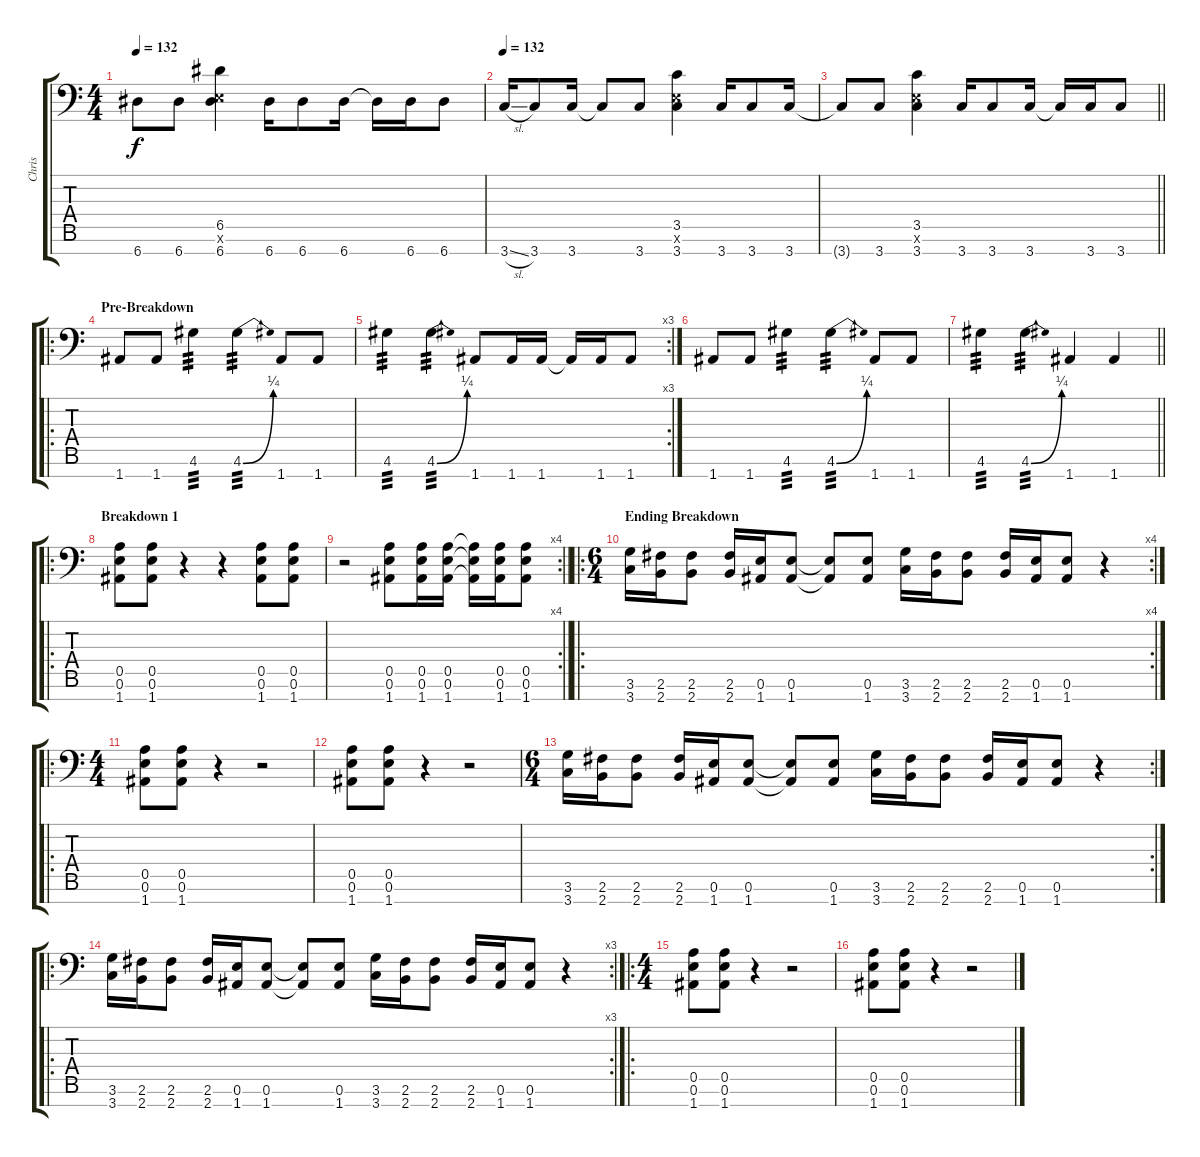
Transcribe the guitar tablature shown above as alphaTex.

\track ("Chris" "Chris") {instrument distortionguitar}
\staff {score tabs}
\tuning (E4 B3 G3 D3 A2 E2 A1) {hide}
\ts (4 4)
\tempo 132
\clef f4
\ks c
6.7{t}.8{dy f} 6.7.8 (6.5 0.6{x} 6.7).4 6.7.16 6.7.8 6.7.16 6.7{t}.16 6.7.16 6.7.8 |
\tempo 132
3.7{sl}.16 3.7.8 3.7.16 3.7{t}.8 3.7.8 (3.5 0.6{x} 3.7).4 3.7.16 3.7.8 3.7.16 |
\barLineRight lightlight
3.7{t}.8 3.7.8 (3.5 0.6{x} 3.7).4 3.7.16 3.7.8 3.7.16 3.7{t}.16 3.7.16 3.7.8 |
\ro
\section ("" "Pre-Breakdown")
1.7.8{balance 16} 1.7.8 4.6.4{tp 3} 4.6{be (bend 0 0 60 1)}.4{tp 3} 1.7.8 1.7.8 |
\rc 3
4.6.4{tp 3} 4.6{be (bend 0 0 60 1)}.4{tp 3} 1.7.8 1.7.16 1.7.16 1.7{t}.16 1.7.16 1.7.8 |
1.7.8 1.7.8 4.6.4{tp 3} 4.6{be (bend 0 0 60 1)}.4{tp 3} 1.7.8 1.7.8 |
\barLineRight lightlight
4.6.4{tp 3} 4.6{be (bend 0 0 60 1)}.4{tp 3} 1.7.4 1.7.4 |
\ro
\section ("" "Breakdown 1")
(0.5 0.6 1.7).8 (0.5 0.6 1.7).8 r.4 r.4 (0.5 0.6 1.7).8 (0.5 0.6 1.7).8 |
\rc 4
\barLineRight lightlight
r.2 (0.5 0.6 1.7).8 (0.5 0.6 1.7).16 (0.5 0.6 1.7).16 (0.5{t} 0.6{t} 1.7{t}).16 (0.5 0.6 1.7).16 (0.5 0.6 1.7).8 |
\ro
\rc 4
\ts (6 4)
\section ("" "Ending Breakdown")
(3.6 3.7).16 (2.6 2.7).16 (2.6 2.7).8 (2.6 2.7).16 (0.6 1.7).16 (0.6 1.7).8 (0.6{t} 1.7{t}).8 (0.6 1.7).8 (3.6 3.7).16 (2.6 2.7).16 (2.6 2.7).8 (2.6 2.7).16 (0.6 1.7).16 (0.6 1.7).8 r.4 |
\ro
\ts (4 4)
(0.5 0.6 1.7).8 (0.5 0.6 1.7).8 r.4 r.2 |
(0.5 0.6 1.7).8 (0.5 0.6 1.7).8 r.4 r.2 |
\rc 2
\ts (6 4)
(3.6 3.7).16 (2.6 2.7).16 (2.6 2.7).8 (2.6 2.7).16 (0.6 1.7).16 (0.6 1.7).8 (0.6{t} 1.7{t}).8 (0.6 1.7).8 (3.6 3.7).16 (2.6 2.7).16 (2.6 2.7).8 (2.6 2.7).16 (0.6 1.7).16 (0.6 1.7).8 r.4 |
\ro
\rc 3
(3.6 3.7).16 (2.6 2.7).16 (2.6 2.7).8 (2.6 2.7).16 (0.6 1.7).16 (0.6 1.7).8 (0.6{t} 1.7{t}).8 (0.6 1.7).8 (3.6 3.7).16 (2.6 2.7).16 (2.6 2.7).8 (2.6 2.7).16 (0.6 1.7).16 (0.6 1.7).8 r.4 |
\ro
\ts (4 4)
(0.5 0.6 1.7).8 (0.5 0.6 1.7).8 r.4 r.2 |
(0.5 0.6 1.7).8 (0.5 0.6 1.7).8 r.4 r.2
